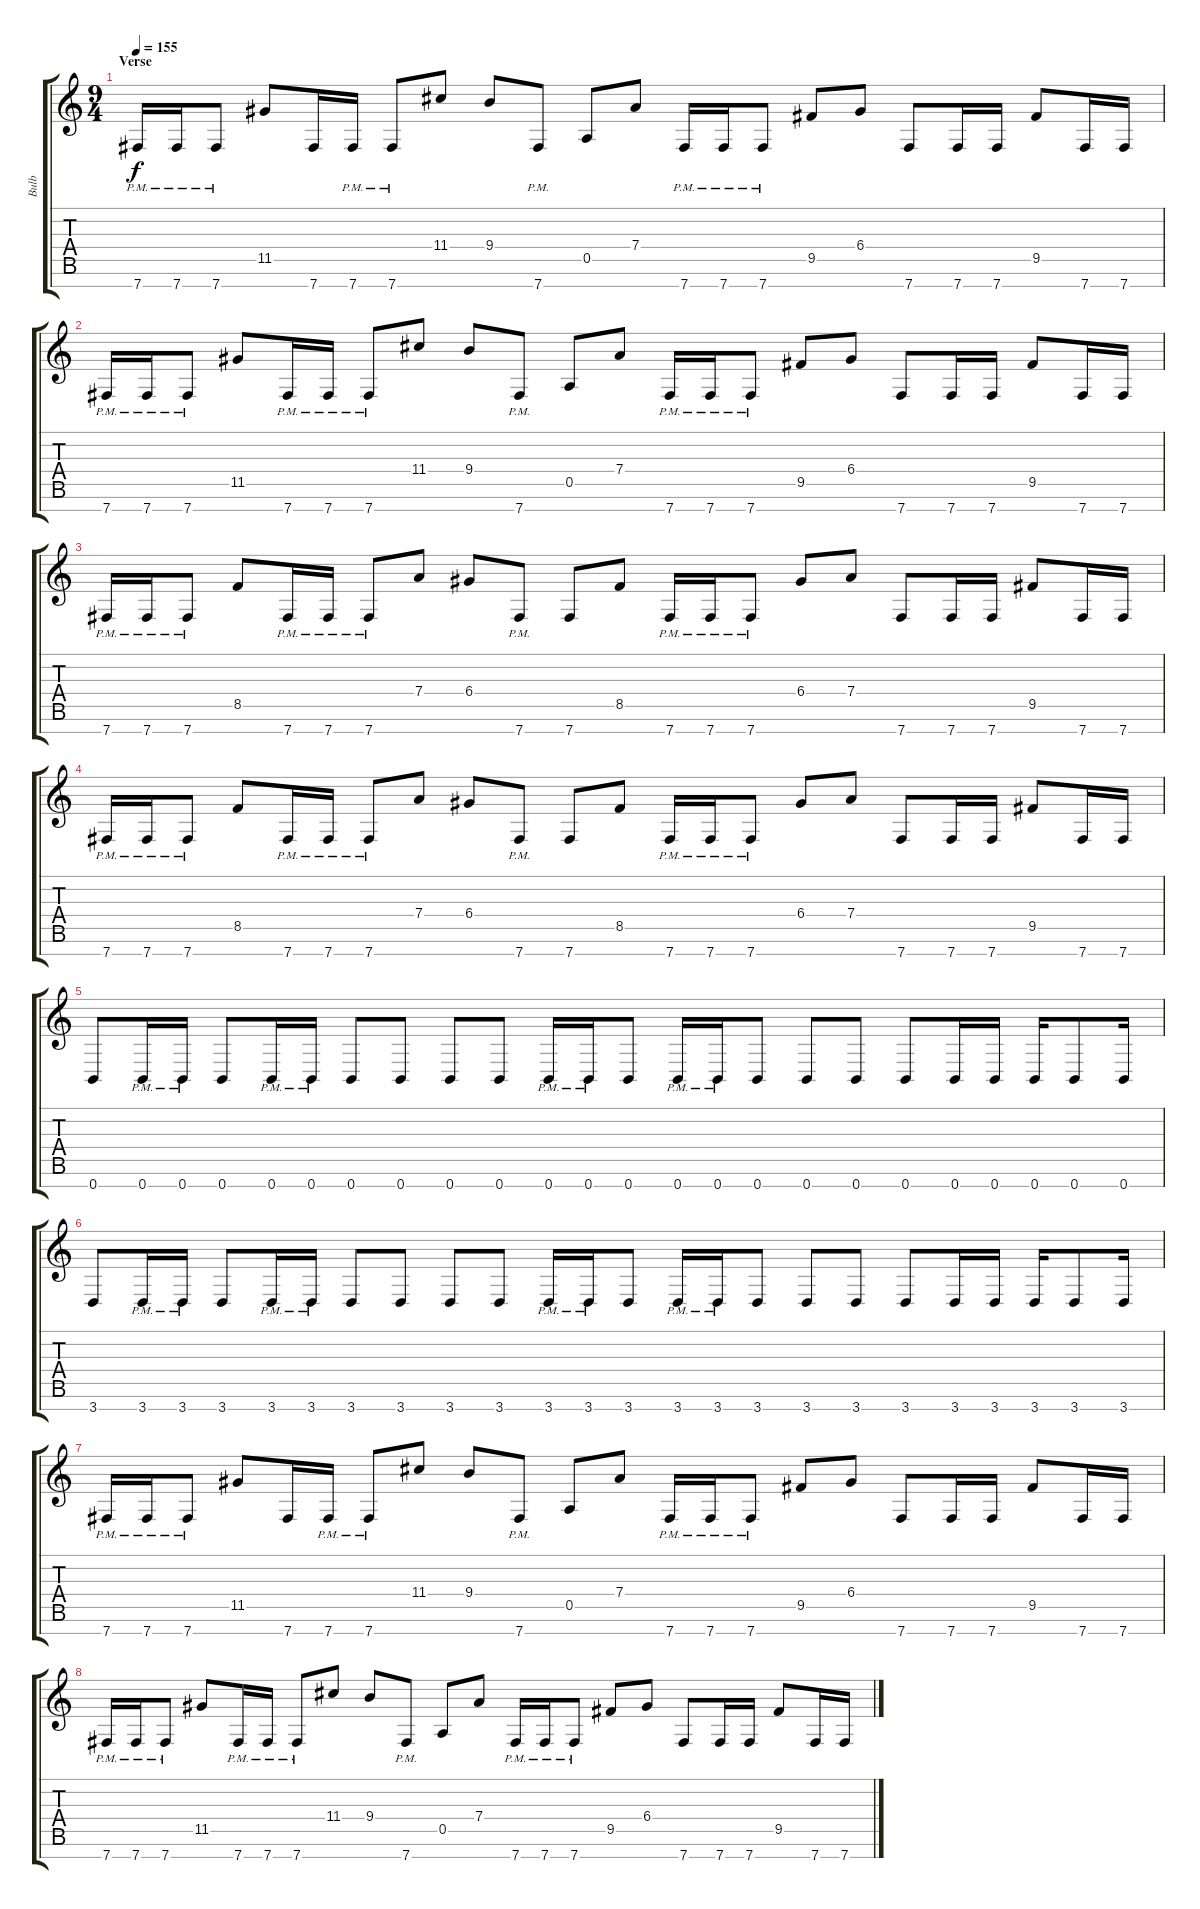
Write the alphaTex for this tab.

\track ("Bulb" "Bulb") {instrument distortionguitar}
\staff {score tabs}
\tuning (E4 B3 G3 D3 A2 D2 B1) {hide}
\ts (9 4)
\section ("" "Verse")
\tempo 155
\clef g2
\ks c
7.7{pm}.16{dy f} 7.7{pm}.16 7.7{pm}.8 11.5.8 7.7.16 7.7{pm}.16 7.7{pm}.8 11.4.8 9.4.8 7.7{pm}.8 0.5.8 7.4.8 7.7{pm}.16 7.7{pm}.16 7.7{pm}.8 9.5.8 6.4.8 7.7.8 7.7.16 7.7.16 9.5.8 7.7.16 7.7.16 |
7.7{pm}.16 7.7{pm}.16 7.7{pm}.8 11.5.8 7.7{pm}.16 7.7{pm}.16 7.7{pm}.8 11.4.8 9.4.8 7.7{pm}.8 0.5.8 7.4.8 7.7{pm}.16 7.7{pm}.16 7.7{pm}.8 9.5.8 6.4.8 7.7.8 7.7.16 7.7.16 9.5.8 7.7.16 7.7.16 |
7.7{pm}.16 7.7{pm}.16 7.7{pm}.8 8.5.8 7.7{pm}.16 7.7{pm}.16 7.7{pm}.8 7.4.8 6.4.8 7.7{pm}.8 7.7.8 8.5.8 7.7{pm}.16 7.7{pm}.16 7.7{pm}.8 6.4.8 7.4.8 7.7.8 7.7.16 7.7.16 9.5.8 7.7.16 7.7.16 |
7.7{pm}.16 7.7{pm}.16 7.7{pm}.8 8.5.8 7.7{pm}.16 7.7{pm}.16 7.7{pm}.8 7.4.8 6.4.8 7.7{pm}.8 7.7.8 8.5.8 7.7{pm}.16 7.7{pm}.16 7.7{pm}.8 6.4.8 7.4.8 7.7.8 7.7.16 7.7.16 9.5.8 7.7.16 7.7.16 |
0.7.8 0.7{pm}.16 0.7{pm}.16 0.7.8 0.7{pm}.16 0.7{pm}.16 0.7.8 0.7.8 0.7.8 0.7.8 0.7{pm}.16 0.7{pm}.16 0.7.8 0.7{pm}.16 0.7{pm}.16 0.7.8 0.7.8 0.7.8 0.7.8 0.7.16 0.7.16 0.7.16 0.7.8 0.7.16 |
3.7.8 3.7{pm}.16 3.7{pm}.16 3.7.8 3.7{pm}.16 3.7{pm}.16 3.7.8 3.7.8 3.7.8 3.7.8 3.7{pm}.16 3.7{pm}.16 3.7.8 3.7{pm}.16 3.7{pm}.16 3.7.8 3.7.8 3.7.8 3.7.8 3.7.16 3.7.16 3.7.16 3.7.8 3.7.16 |
7.7{pm}.16 7.7{pm}.16 7.7{pm}.8 11.5.8 7.7.16 7.7{pm}.16 7.7{pm}.8 11.4.8 9.4.8 7.7{pm}.8 0.5.8 7.4.8 7.7{pm}.16 7.7{pm}.16 7.7{pm}.8 9.5.8 6.4.8 7.7.8 7.7.16 7.7.16 9.5.8 7.7.16 7.7.16 |
7.7{pm}.16 7.7{pm}.16 7.7{pm}.8 11.5.8 7.7{pm}.16 7.7{pm}.16 7.7{pm}.8 11.4.8 9.4.8 7.7{pm}.8 0.5.8 7.4.8 7.7{pm}.16 7.7{pm}.16 7.7{pm}.8 9.5.8 6.4.8 7.7.8 7.7.16 7.7.16 9.5.8 7.7.16 7.7.16
